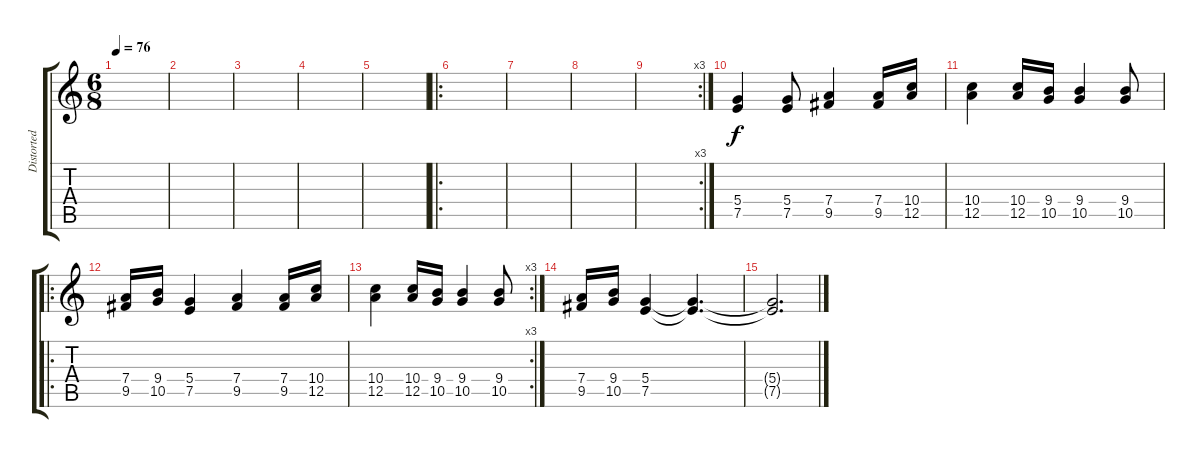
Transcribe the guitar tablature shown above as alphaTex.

\track ("Distorted Lead" "Distorted ") {instrument distortionguitar}
\staff {score tabs}
\tuning (E4 B3 G3 D3 A2 E2) {hide}
\ts (6 8)
\tempo 76
\clef g2
\ks c
|
|
|
|
|
\ro
|
|
|
\rc 3
|
(5.4 7.5).4{volume 16} (5.4 7.5).8 (7.4 9.5).4 (7.4 9.5).16 (10.4 12.5).16 |
(10.4 12.5).4 (10.4 12.5).16 (9.4 10.5).16 (9.4 10.5).4 (9.4 10.5).8 |
\ro
(7.4 9.5).16 (9.4 10.5).16 (5.4 7.5).4 (7.4 9.5).4 (7.4 9.5).16 (10.4 12.5).16 |
\rc 3
(10.4 12.5).4 (10.4 12.5).16 (9.4 10.5).16 (9.4 10.5).4 (9.4 10.5).8 |
(7.4 9.5).16{volume 0} (9.4 10.5).16 (5.4 7.5).4 (5.4{t} 7.5{t}).4{d} |
(5.4{t} 7.5{t}).2{d}
